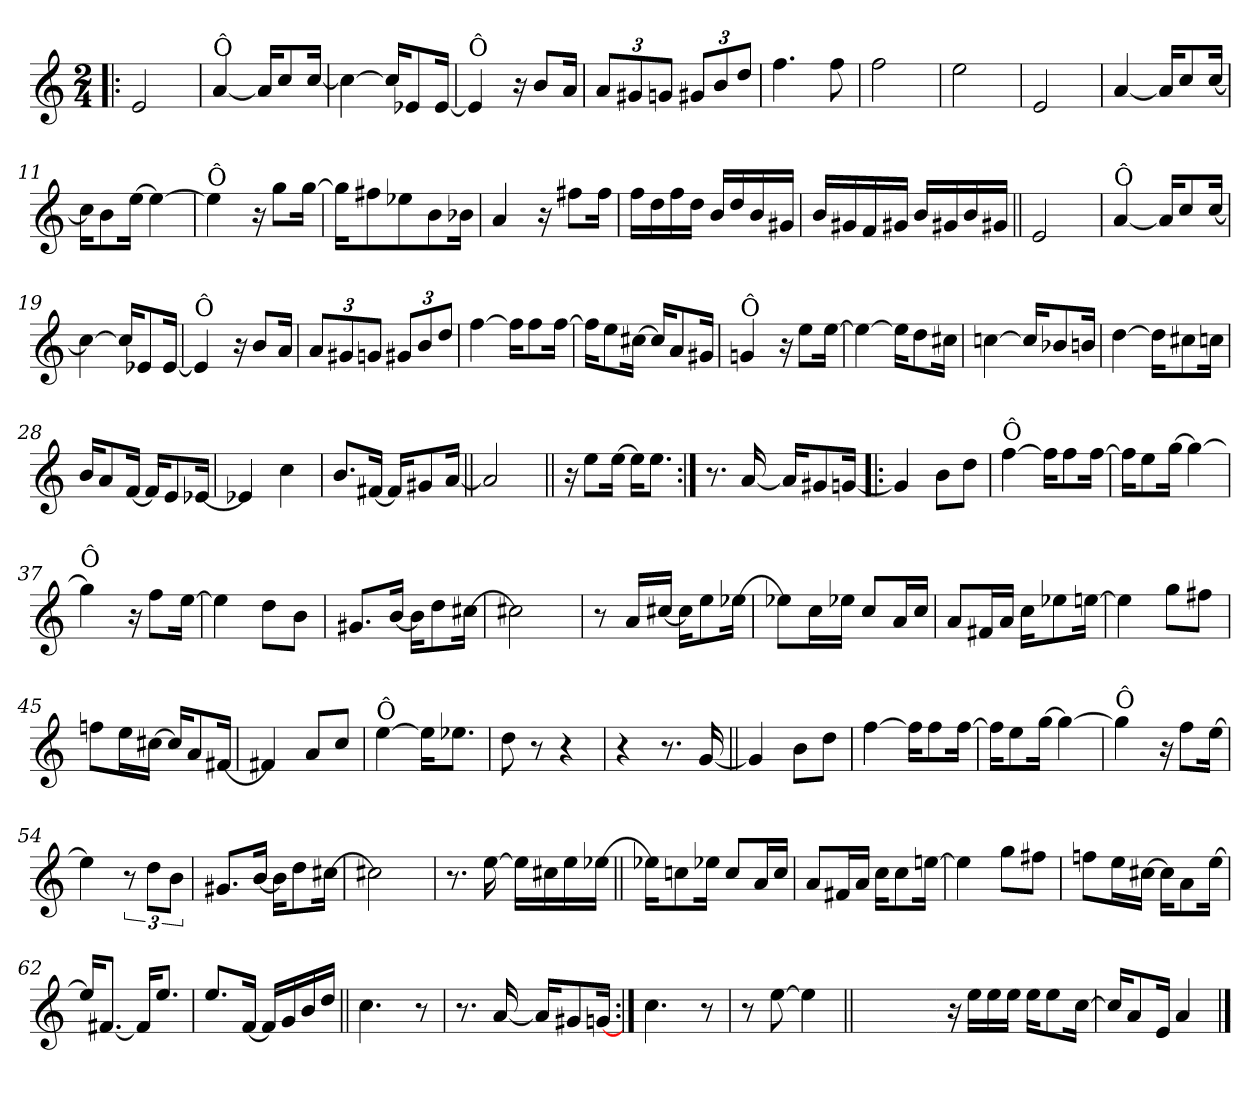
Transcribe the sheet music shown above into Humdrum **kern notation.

**kern
*part1
*staff1
*clefG2
*k[]
*C:
*M2/4
=1!|:
2e/
=2
!LO:TX:a:t=Ô
[4a/
16a/KL]
8cc/
[16cc/Jk
=3
4cc\_
16cc/KL]
8e-X/
[16e-/Jk
=4
!LO:TX:a:t=Ô
4e-/]
16r
8b/L
16a/Jk
=5
12a/L
12g#X/
12gn/J
12g#X/L
12b/
12dd/J
!!LO:LB:g=z
=6
4.ff\
8ff\
=7
2ff\
=8
2ee\
=9
2e/
=10
[4a/
16a/KL]
8cc/
[16cc/Jk
=11
16cc\KL]
8b\
[16ee\Jk
4ee\_
!!LO:LB:g=z
=12
!LO:TX:a:t=Ô
4ee\]
16r
8gg\L
[16gg\Jk
=13
16gg\KL]
8ff#X\
8ee-X\
8b\
16b-X\Jk
=14
4a/
16r
8ff#X\L
16ff#\Jk
=15
16ff\LL
16dd\
16ff\
16dd\JJ
16b/LL
16dd/
16b/
16g#X/JJ
=16
16b/LL
16g#X/
16f/
16g#X/JJ
16b/LL
16g#X/
16b/
16g#X/JJ
!!LO:LB:g=z
=17||
2e/
=18
!LO:TX:a:t=Ô
[4a/
16a/KL]
8cc/
[16cc/Jk
=19
4cc\_
16cc/KL]
8e-X/
[16e-/Jk
=20
!LO:TX:a:t=Ô
4e-/]
16r
8b/L
16a/Jk
=21
*Xbrackettup
12a/L
12g#X/
12gn/J
12g#X/L
12b/
12dd/J
=22
[4ff\
16ff\KL]
8ff\
[16ff\Jk
!!LO:LB:g=z
=23
16ff\KL]
8ee\
[16cc#X\Jk
16cc#/KL]
8a/
16g#X/Jk
=24
!LO:TX:a:t=Ô
4gn/
16r
8ee\L
[16ee\Jk
=25
4ee\_
16ee\KL]
8dd\
16cc#X\Jk
=26
[4ccn\
16cc/KL]
8b-X/
16bn/Jk
=27
[4dd\
16dd\KL]
8cc#X\
16ccn\Jk
!!LO:LB:g=z
=28
16b/KL
8a/
[16f/Jk
16f/KL]
8e/
[16e-X/Jk
=29
4e-X/]
4cc\
=30
8.b/L
[16f#X/Jk
16f#/KL]
8g#X/
[16a/Jk
=31||
2a/]
=32||
16r
8ee\L
[16ee\Jk
16ee\KL]
8.ee\J
!!LO:LB:g=z
=33:|!
8.r
[16a/
16a/KL]
8g#X/
[16gn/Jk
=34!|:
4g/]
8b\L
8dd\J
=35
!LO:TX:a:t=Ô
[4ff\
16ff\KL]
8ff\
[16ff\Jk
=36
16ff\KL]
8ee\
[16gg\Jk
4gg\_
=37
!LO:TX:a:t=Ô
4gg\]
16r
8ff\L
[16ee\Jk
!!LO:LB:g=z
=38
4ee\]
8dd\L
8b\J
=39
8.g#X/L
[16b/Jk
16b\KL]
8dd\
[16cc#X\Jk
=40
2cc#X\]
=41
8r
16a/LL
[16cc#X/JJ
16cc#\KL]
8ee\
[16ee-X\Jk
=42
8ee-X\L]
16cc\L
16ee-X\JJ
8cc/L
16a/L
16cc/JJ
!!LO:LB:g=z
=43
8a/L
16f#X/L
16a/JJ
16cc\KL
8ee-X\
[16een\Jk
=44
4ee\]
8gg\L
8ff#X\J
=45
8ffn\L
16ee\L
[16cc#X\JJ
16cc#/KL]
8a/
[16f#X/Jk
=46
4f#X/]
8a/L
8cc/J
=47
!LO:TX:a:t=Ô
[4ee\
16ee\KL]
8.ee-X\J
!!LO:PB:g=z
=48
8dd\
8r
4r
=49
4r
8.r
[16g/
=50||
4g/]
8b\L
8dd\J
=51
[4ff\
16ff\KL]
8ff\
[16ff\Jk
=52
16ff\KL]
8ee\
[16gg\Jk
4gg\_
=53
!LO:TX:a:t=Ô
4gg\]
16r
8ff\L
[16ee\Jk
!!LO:LB:g=z
=54
4ee\]
*brackettup
12r
12dd\L
12b\J
=55
8.g#X/L
[16b/Jk
16b\KL]
8dd\
[16cc#X\Jk
=56
2cc#X\]
=57
8.r
[16ee\
16ee\LL]
16cc#X\
16ee\
[16ee-X\JJ
=58||
16ee-X\KL]
8ccn\
16ee-X\Jk
8cc/L
16a/L
16cc/JJ
!!LO:LB:g=z
=59
8a/L
16f#X/L
16a/JJ
16cc\KL
8cc\
[16een\Jk
=60
4ee\]
8gg\L
8ff#X\J
=61
8ffn\L
16ee\L
[16cc#X\JJ
16cc#\KL]
8a\
[16ee\Jk
=62
16ee/KL]
[8.f#X/J
16f#/KL]
8.ee/J
=63
8.ee/L
[16f/Jk
16f/LL]
16g/
16b/
16dd/JJ
!!LO:LB:g=z
=64||
4.cc\
8r
=65
8.r
[16a/
16a/KL]
8g#X/
[16gn/Jk
=66:|!
4.cc\
8r
=67
8r
[8ee\
4ee\]
=67X671||
2ryy
!!LO:LB:g=z
=68-
16r
16ee\LL
16ee\
16ee\JJ
16ee\KL
8ee\
[16cc\Jk
=69
16cc/KL]
8a/
16e/Jk
4a/
==
*-
